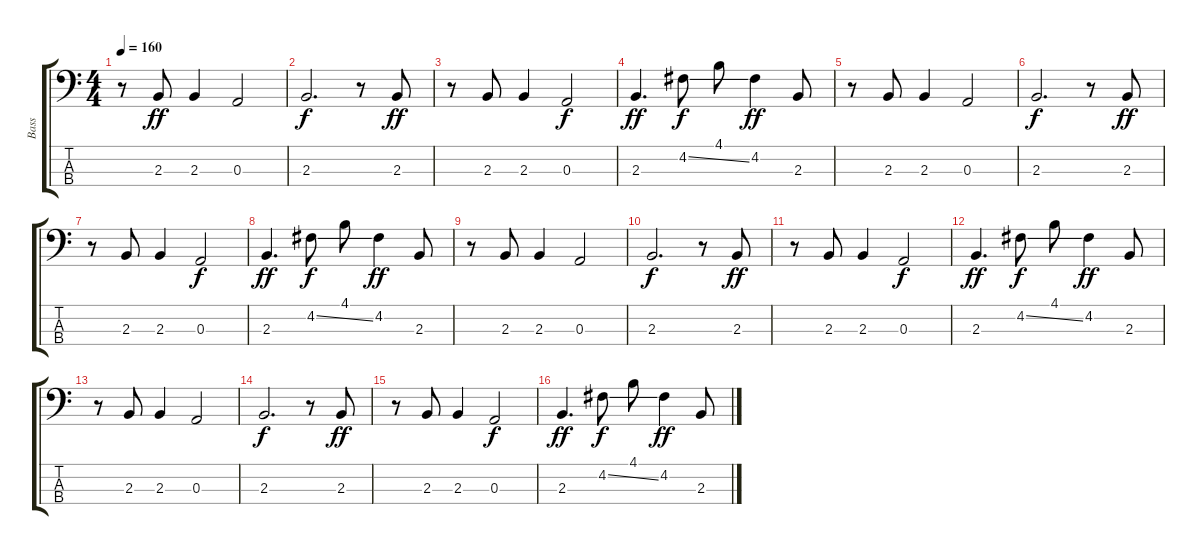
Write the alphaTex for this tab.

\track ("Bass" "Bass") {instrument electricbassfinger}
\staff {score tabs}
\tuning (G2 D2 A1 E1) {hide}
\ts (4 4)
\tempo 160
\clef f4
\ks c
r.8{dy ff} 2.3.8 2.3.4 0.3.2 |
2.3.2{d dy f} r.8 2.3.8{dy ff} |
r.8 2.3.8 2.3.4 0.3.2{dy f} |
2.3.4{d dy ff} 4.2{ss}.8{dy f} 4.1.8 4.2.4{dy ff} 2.3.8 |
r.8 2.3.8 2.3.4 0.3.2 |
2.3.2{d dy f} r.8 2.3.8{dy ff} |
r.8 2.3.8 2.3.4 0.3.2{dy f} |
2.3.4{d dy ff} 4.2{ss}.8{dy f} 4.1.8 4.2.4{dy ff} 2.3.8 |
r.8 2.3.8 2.3.4 0.3.2 |
2.3.2{d dy f} r.8 2.3.8{dy ff} |
r.8 2.3.8 2.3.4 0.3.2{dy f} |
2.3.4{d dy ff} 4.2{ss}.8{dy f} 4.1.8 4.2.4{dy ff} 2.3.8 |
r.8 2.3.8 2.3.4 0.3.2 |
2.3.2{d dy f} r.8 2.3.8{dy ff} |
r.8 2.3.8 2.3.4 0.3.2{dy f} |
2.3.4{d dy ff} 4.2{ss}.8{dy f} 4.1.8 4.2.4{dy ff} 2.3.8
